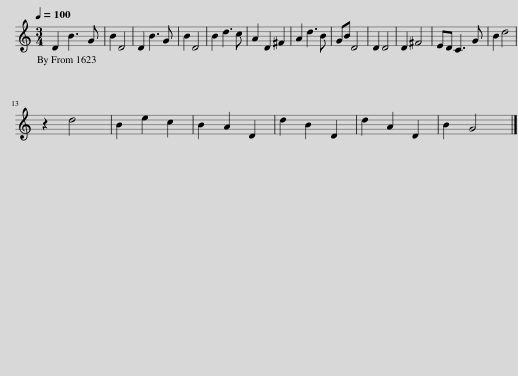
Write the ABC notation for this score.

X:1
L:1/8
Q:1/4=100
M:3/4
I:linebreak $
K:C
V:1 treble
V:1
 D2 B3 G | B2 D4 | D2 B3 G | B2 D4 | B2 d3 c | %5
 A2 D2 ^F2 | A2 d3 B | GB D4 | D2 D4 | D2 ^F4 | %10
 ED C3 G | B2 d4 |$ z2 d4 | B2 e2 c2 | B2 A2 D2 | %15
 d2 B2 D2 | d2 A2 D2 | B2 G4 |] %18
